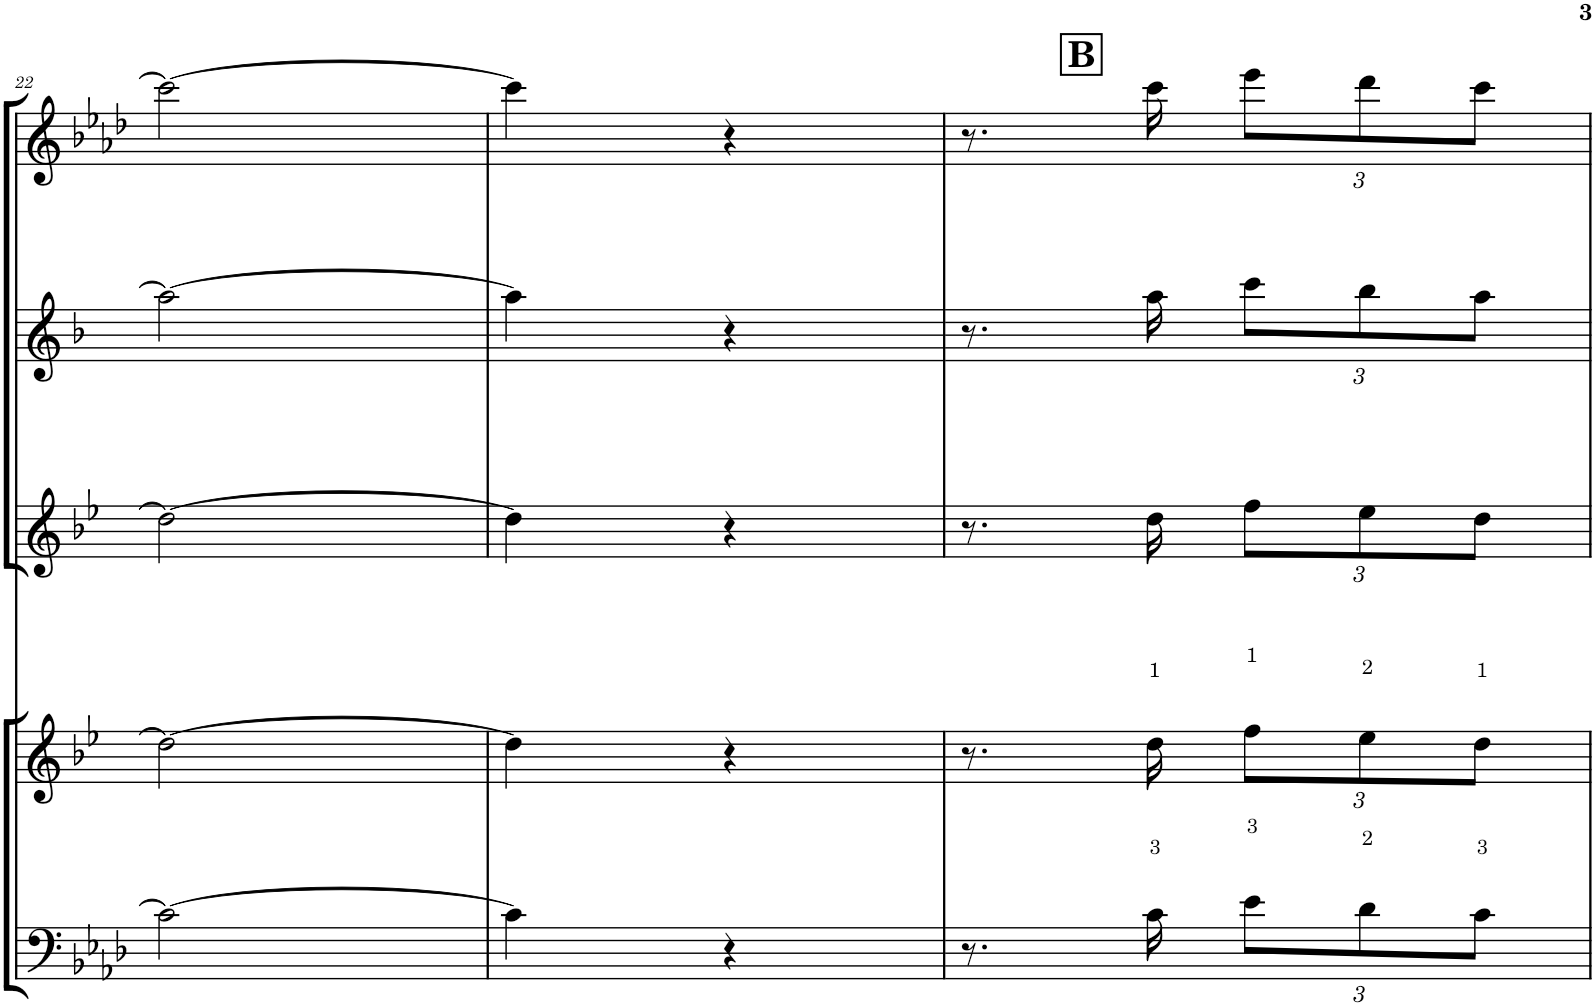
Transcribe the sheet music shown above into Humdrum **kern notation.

**kern	**kern	**kern	**kern	**kern
*part5	*part4	*part3	*part2	*part1
*staff5	*staff4	*staff3	*staff2	*staff1
*I"Trombone	*I"Trompete em Bb	*I"Saxofone Tenor	*I"Saxofone Alto	*I"Flauta Transversal
*I'Trb	*I'Tpt	*	*	*I'Fl
!!LO:PB:g=z
*clefF4	*clefG2	*clefG2	*clefG2	*clefG2
*	*Trd1c2	*Trd8c14	*Trd5c9	*
*k[b-e-a-d-]	*k[b-e-]	*k[b-e-]	*k[b-]	*k[b-e-a-d-]
*M2/4	*M2/4	*M2/4	*M2/4	*M2/4
=22	=22	=22	=22	=22
2c\_	2dd\_	2dd\_	2aa\_	2ccc\_
=23	=23	=23	=23	=23
4c\]	4dd\]	4dd\]	4aa\]	4ccc\]
4r	4r	4r	4r	4r
!!LO:REH:place=s1:a:B:cj:fs=14:t=B:qo=0.75
=24	=24	=24	=24	=24
8.r	8.r	8.r	8.r	8.r
16c\	16dd\	16dd\	16aa\	16ccc\
*Xbrackettup	*Xbrackettup	*Xbrackettup	*Xbrackettup	*Xbrackettup
12e-\L	12ff\L	12ff\L	12ccc\L	12eee-\L
12d-\	12ee-\	12ee-\	12bb-\	12ddd-\
12c\J	12dd\J	12dd\J	12aa\J	12ccc\J
=	=	=	=	=
*-	*-	*-	*-	*-
